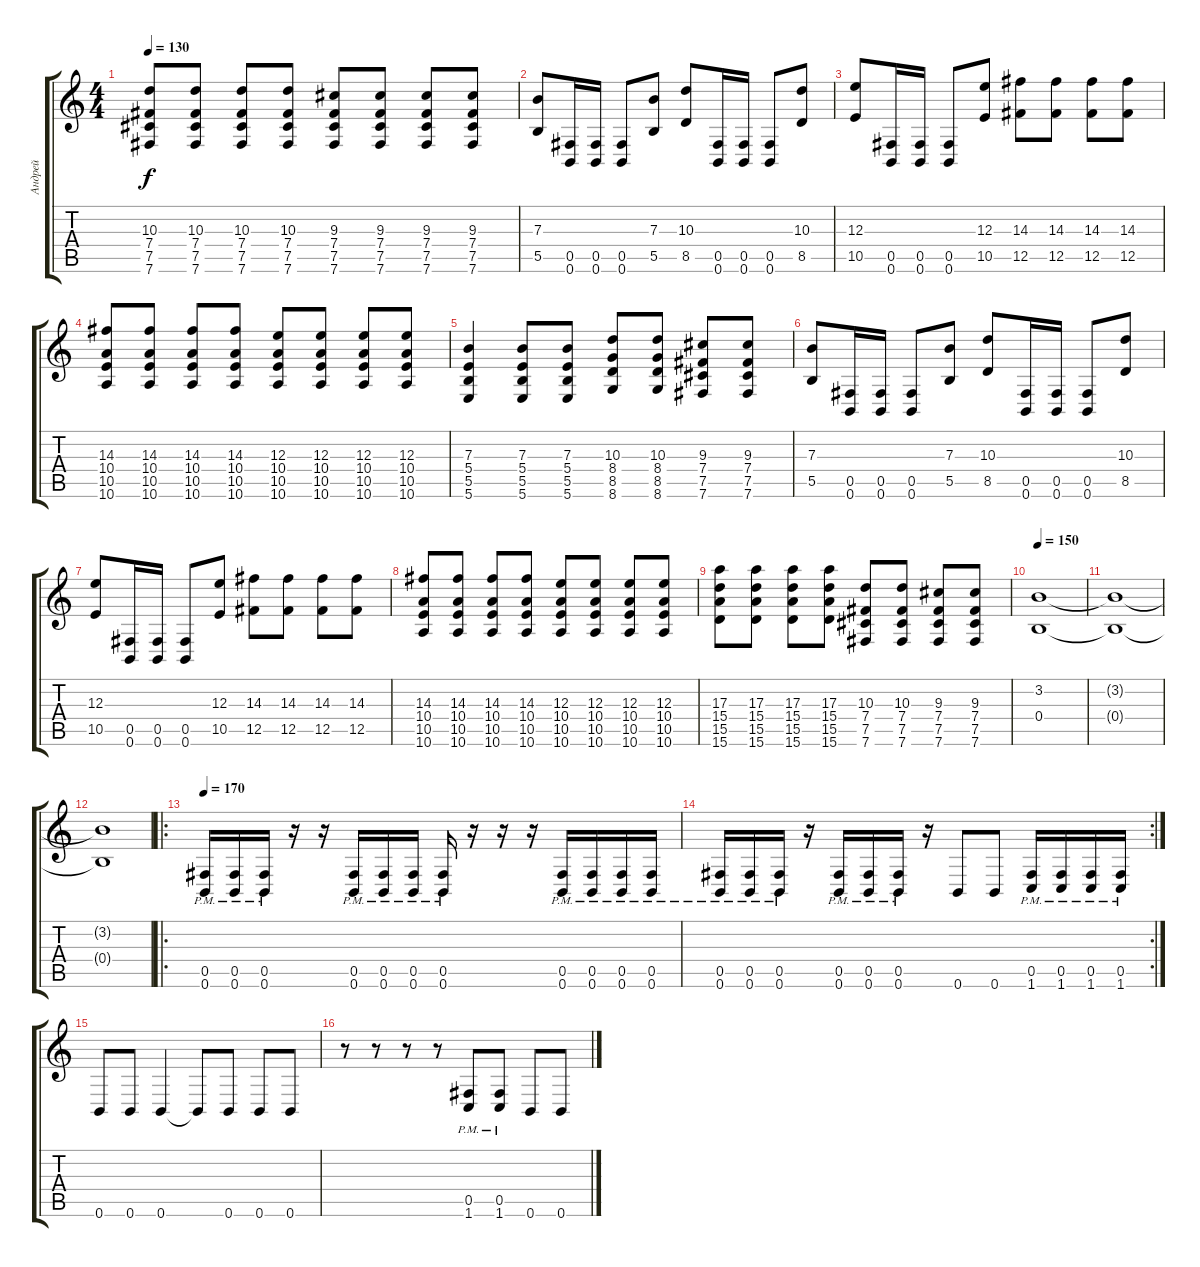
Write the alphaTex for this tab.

\track ("Андрей" "Андрей") {instrument overdrivenguitar}
\staff {score tabs}
\tuning (Db4 Ab3 E3 B2 Gb2 B1) {hide}
\ts (4 4)
\tempo 130
\clef g2
\ks c
(10.3 7.4 7.5 7.6).8{dy f} (10.3 7.4 7.5 7.6).8 (10.3 7.4 7.5 7.6).8 (10.3 7.4 7.5 7.6).8 (9.3 7.4 7.5 7.6).8 (9.3 7.4 7.5 7.6).8 (9.3 7.4 7.5 7.6).8 (9.3 7.4 7.5 7.6).8 |
(7.3 5.5).8 (0.5 0.6).16 (0.5 0.6).16 (0.5 0.6).8 (7.3 5.5).8 (10.3 8.5).8 (0.5 0.6).16 (0.5 0.6).16 (0.5 0.6).8 (10.3 8.5).8 |
(12.3 10.5).8 (0.5 0.6).16 (0.5 0.6).16 (0.5 0.6).8 (12.3 10.5).8 (14.3 12.5).8 (14.3 12.5).8 (14.3 12.5).8 (14.3 12.5).8 |
(14.3 10.4 10.5 10.6).8 (14.3 10.4 10.5 10.6).8 (14.3 10.4 10.5 10.6).8 (14.3 10.4 10.5 10.6).8 (12.3 10.4 10.5 10.6).8 (12.3 10.4 10.5 10.6).8 (12.3 10.4 10.5 10.6).8 (12.3 10.4 10.5 10.6).8 |
(7.3 5.4 5.5 5.6).4 (7.3 5.4 5.5 5.6).8 (7.3 5.4 5.5 5.6).8 (10.3 8.4 8.5 8.6).8 (10.3 8.4 8.5 8.6).8 (9.3 7.4 7.5 7.6).8 (9.3 7.4 7.5 7.6).8 |
(7.3 5.5).8 (0.5 0.6).16 (0.5 0.6).16 (0.5 0.6).8 (7.3 5.5).8 (10.3 8.5).8 (0.5 0.6).16 (0.5 0.6).16 (0.5 0.6).8 (10.3 8.5).8 |
(12.3 10.5).8 (0.5 0.6).16 (0.5 0.6).16 (0.5 0.6).8 (12.3 10.5).8 (14.3 12.5).8 (14.3 12.5).8 (14.3 12.5).8 (14.3 12.5).8 |
(14.3 10.4 10.5 10.6).8 (14.3 10.4 10.5 10.6).8 (14.3 10.4 10.5 10.6).8 (14.3 10.4 10.5 10.6).8 (12.3 10.4 10.5 10.6).8 (12.3 10.4 10.5 10.6).8 (12.3 10.4 10.5 10.6).8 (12.3 10.4 10.5 10.6).8 |
(17.3 15.4 15.5 15.6).8 (17.3 15.4 15.5 15.6).8 (17.3 15.4 15.5 15.6).8 (17.3 15.4 15.5 15.6).8 (10.3 7.4 7.5 7.6).8 (10.3 7.4 7.5 7.6).8 (9.3 7.4 7.5 7.6).8 (9.3 7.4 7.5 7.6).8 |
\tempo 150
(3.2 0.4).1 |
(3.2{t} 0.4{t}).1 |
(3.2{t} 0.4{t}).1 |
\ro
\tempo 170
(0.5{pm} 0.6{pm}).16 (0.5{pm} 0.6{pm}).16 (0.5{pm} 0.6{pm}).16 r.16 r.16 (0.5{pm} 0.6{pm}).16 (0.5{pm} 0.6{pm}).16 (0.5{pm} 0.6{pm}).16 (0.5{pm} 0.6{pm}).16 r.16 r.16 r.16 (0.5{pm} 0.6{pm}).16 (0.5{pm} 0.6{pm}).16 (0.5{pm} 0.6{pm}).16 (0.5{pm} 0.6{pm}).16 |
\rc 2
(0.5{pm} 0.6{pm}).16 (0.5{pm} 0.6{pm}).16 (0.5{pm} 0.6{pm}).16 r.16 (0.5{pm} 0.6{pm}).16 (0.5{pm} 0.6{pm}).16 (0.5{pm} 0.6{pm}).16 r.16 0.6.8 0.6.8 (0.5{pm} 1.6{pm}).16 (0.5{pm} 1.6{pm}).16 (0.5{pm} 1.6{pm}).16 (0.5{pm} 1.6{pm}).16 |
0.6.8 0.6.8 0.6.4 0.6{t}.8 0.6.8 0.6.8 0.6.8 |
r.8 r.8 r.8 r.8 (0.5{pm} 1.6{pm}).8 (0.5{pm} 1.6{pm}).8 0.6.8 0.6.8
